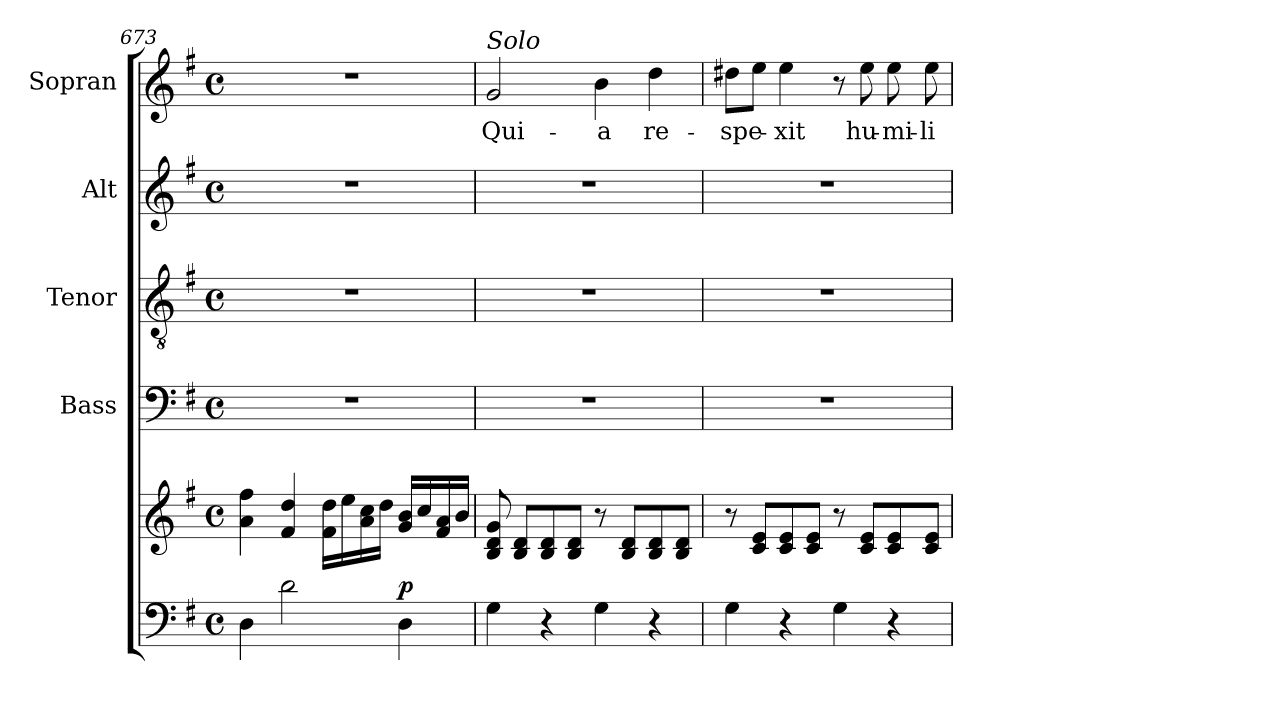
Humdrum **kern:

**kern	**kern	**dynam	**kern	**kern	**kern	**kern	**text
*part5	*part5	*part5	*part4	*part3	*part2	*part1	*part1
*staff6	*staff5	*staff5/6	*staff4	*staff3	*staff2	*staff1	*staff1
*	*	*	*I"Bass	*I"Tenor	*I"Alt	*I"Sopran	*
*	*	*	*I'B.	*I'T.	*I'A.	*I'S.	*
*clefF4	*clefG2	*	*clefF4	*clefGv2	*clefG2	*clefG2	*
*k[f#]	*k[f#]	*	*k[f#]	*k[f#]	*k[f#]	*k[f#]	*
*G:	*G:	*	*G:	*G:	*G:	*G:	*
*M4/4	*M4/4	*	*M4/4	*M4/4	*M4/4	*M4/4	*
*met(c)	*met(c)	*	*met(c)	*met(c)	*met(c)	*met(c)	*
=673	=673	=673	=673	=673	=673	=673	=673
4D\	4a\ 4ff#\	.	1r	1r	1r	1r	.
2d\	4f#/ 4dd/	.	.	.	.	.	.
.	16f#\ 16dd\LL	.	.	.	.	.	.
.	16ee\	.	.	.	.	.	.
.	16a\ 16cc\	.	.	.	.	.	.
.	16dd\JJ	.	.	.	.	.	.
!	!	!LO:DY:a=2	!	!	!	!	!
4D\	16g/ 16b/LL	p	.	.	.	.	.
.	16cc/	.	.	.	.	.	.
.	16f#/ 16a/	.	.	.	.	.	.
.	16b/JJ	.	.	.	.	.	.
=674	=674	=674	=674	=674	=674	=674	=674
!	!	!	!	!	!	!LO:TX:a:i:t=Solo	!
!	!	!	!	!	!	!	!LO:LY:b
4G\	8B/ 8d/ 8g/	.	1r	1r	1r	2g/	Qui-
.	8B/ 8d/L	.	.	.	.	.	.
4r	8B/ 8d/	.	.	.	.	.	.
.	8B/ 8d/J	.	.	.	.	.	.
!	!	!	!	!	!	!	!LO:LY:b
4G\	8r	.	.	.	.	4b\	-a
.	8B/ 8d/L	.	.	.	.	.	.
!	!	!	!	!	!	!	!LO:LY:b
4r	8B/ 8d/	.	.	.	.	4dd\	re-
.	8B/ 8d/J	.	.	.	.	.	.
=675	=675	=675	=675	=675	=675	=675	=675
!	!	!	!	!	!	!	!LO:LY:b
4G\	8r	.	1r	1r	1r	8dd#X\L	-spe-
.	8c/ 8e/L	.	.	.	.	8ee\J	.
!	!	!	!	!	!	!	!LO:LY:b
4r	8c/ 8e/	.	.	.	.	4ee\	-xit
.	8c/ 8e/J	.	.	.	.	.	.
4G\	8r	.	.	.	.	8r	.
!	!	!	!	!	!	!	!LO:LY:b
.	8c/ 8e/L	.	.	.	.	8ee\	hu-
!	!	!	!	!	!	!	!LO:LY:b
4r	8c/ 8e/	.	.	.	.	8ee\	-mi-
!	!	!	!	!	!	!	!LO:LY:b
.	8c/ 8e/J	.	.	.	.	8ee\	-li-
=	=	=	=	=	=	=	=
*-	*-	*-	*-	*-	*-	*-	*-
